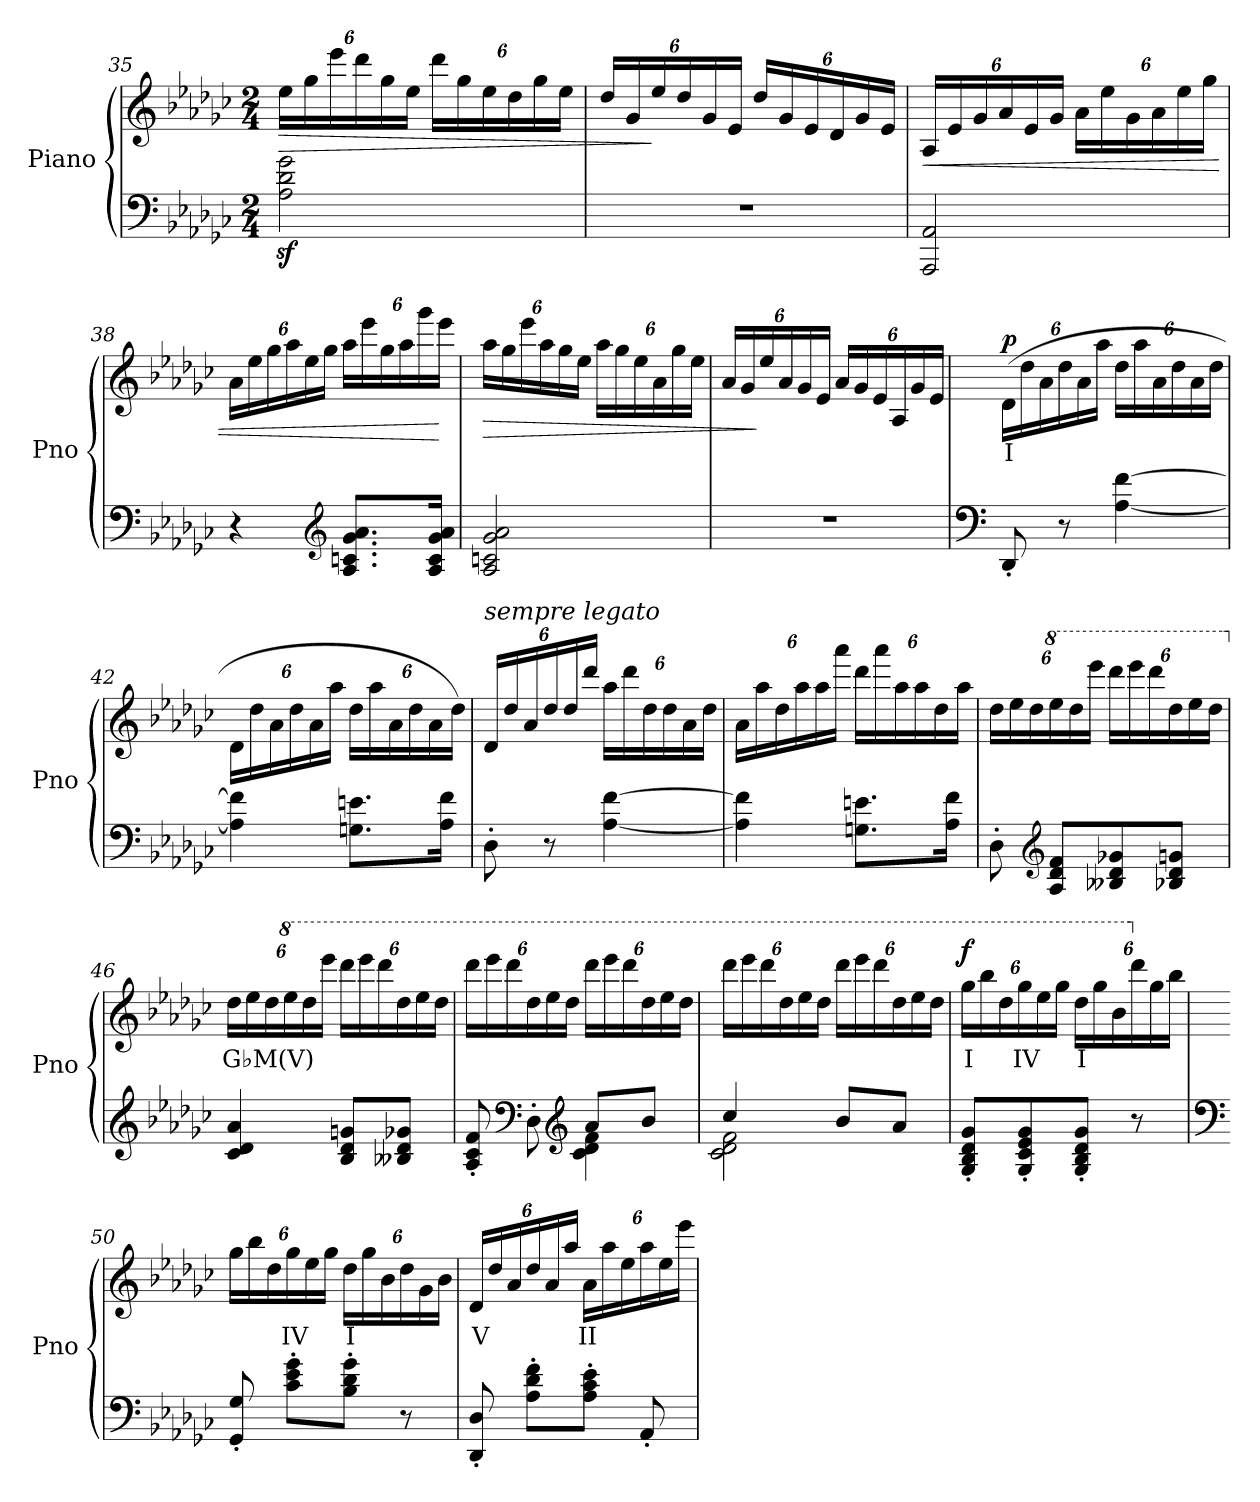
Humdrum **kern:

**kern	**kern	**text	**dynam
*part1	*part1	*part1	*part1
*staff2	*staff1	*staff1	*staff1/2
*I"Piano	*	*	*
*I'Pno	*	*	*
*clefF4	*clefG2	*	*
*k[b-e-a-d-g-c-]	*k[b-e-a-d-g-c-]	*	*
*M2/4	*M2/4	*	*
*	*Xbrackettup	*	*
=35	=35	=35	=35
!	!	!	!LO:HP:b
2A-\z< 2d-\z< 2g-\z<	24ee-\LL	.	>
.	24gg-\	.	.
.	24eee-\	.	.
.	24ddd-\	.	.
.	24gg-\	.	.
.	24ee-\JJ	.	.
.	24ddd-\LL	.	.
.	24gg-\	.	.
.	24ee-\	.	.
.	24dd-\	.	.
.	24gg-\	.	.
.	24ee-\JJ	.	.
=36	=36	=36	=36
2r	24dd-/LL	.	.
.	24g-/	.	.
.	24ee-/	.	]
.	24dd-/	.	.
.	24g-/	.	.
.	24e-/JJ	.	.
.	24dd-/LL	.	.
.	24g-/	.	.
.	24e-/	.	.
.	24d-/	.	.
.	24g-/	.	.
.	24e-/JJ	.	.
!!LO:LB:g=z
=37	=37	=37	=37
!	!	!	!LO:HP:b
2AAA-/ 2AA-/	24A-/LL	.	<
.	24e-/	.	.
.	24g-/	.	.
.	24a-/	.	.
.	24e-/	.	.
.	24g-/JJ	.	.
.	24a-\LL	.	.
.	24ee-\	.	.
.	24g-\	.	.
.	24a-\	.	.
.	24ee-\	.	.
.	24gg-\JJ	.	.
=38	=38	=38	=38
4r	24a-\LL	.	.
.	24ee-\	.	.
.	24gg-\	.	.
.	24aa-\	.	.
.	24ee-\	.	.
.	24gg-\JJ	.	.
*clefG2	*	*	*
8.A-/ 8.cn/ 8.g-/ 8.a-/L	24aa-\LL	.	.
.	24eee-\	.	.
.	24gg-\	.	.
.	24aa-\	.	.
.	24ggg-\	.	.
16A-/ 16c/ 16g-/ 16a-/Jk	.	.	.
.	24eee-\JJ	.	[
=39	=39	=39	=39
!	!	!	!LO:HP:b
2A-/ 2cn/ 2g-/ 2a-/	24aa-\LL	.	>
.	24gg-\	.	.
.	24eee-\	.	.
.	24aa-\	.	.
.	24gg-\	.	.
.	24ee-\JJ	.	.
.	24aa-\LL	.	.
.	24gg-\	.	.
.	24ee-\	.	.
.	24a-\	.	.
.	24gg-\	.	.
.	24ee-\JJ	.	.
!!LO:PB:g=z
=40	=40	=40	=40
2r	24a-/LL	.	.
.	24g-/	.	.
.	24ee-/	.	]
.	24a-/	.	.
.	24g-/	.	.
.	24e-/JJ	.	.
.	24a-/LL	.	.
.	24g-/	.	.
.	24e-/	.	.
.	24A-/	.	.
.	24g-/	.	.
.	24e-/JJ	.	.
!!LO:PB:g=z
=41	=41	=41	=41
*clefF4	*	*	*
!	!	!LO:LY:b	!LO:DY:b
8DD-'/	(>24d-\LL	I	p
.	24dd-\	.	.
.	24a-\	.	.
8r	24dd-\	.	.
.	24a-\	.	.
.	24aa-\JJ	.	.
[4A-\ [4f\	24dd-\LL	.	.
.	24aa-\	.	.
.	24a-\	.	.
.	24dd-\	.	.
.	24a-\	.	.
.	24dd-\JJ	.	.
=42	=42	=42	=42
4A-\] 4f\]	24d-\LL	.	.
.	24dd-\	.	.
.	24a-\	.	.
.	24dd-\	.	.
.	24a-\	.	.
.	24aa-\JJ	.	.
8.Gn\ 8.en\L	24dd-\LL	.	.
.	24aa-\	.	.
.	24a-\	.	.
.	24dd-\	.	.
.	24a-\	.	.
16A-\ 16f\Jk	.	.	.
.	24dd-\JJ)	.	.
=43	=43	=43	=43
!	!LO:TX:a:i:t=sempre legato	!	!
8D-'\	24d-/LL	.	.
.	24dd-/	.	.
.	24a-/	.	.
8r	24dd-/	.	.
.	24dd-/	.	.
.	24ddd-/JJ	.	.
[4A-\ [4f\	24aa-\LL	.	.
.	24ddd-\	.	.
.	24dd-\	.	.
.	24dd-\	.	.
.	24a-\	.	.
.	24dd-\JJ	.	.
!!LO:LB:g=z
=44	=44	=44	=44
4A-\] 4f\]	24a-\LL	.	.
.	24aa-\	.	.
.	24dd-\	.	.
.	24aa-\	.	.
.	24aa-\	.	.
.	24aaa-\JJ	.	.
8.Gn\ 8.en\L	24ddd-\LL	.	.
.	24aaa-\	.	.
.	24aa-\	.	.
.	24aa-\	.	.
.	24dd-\	.	.
16A-\ 16f\Jk	.	.	.
.	24aa-\JJ	.	.
!!LO:LB:g=z
=45	=45	=45	=45
8D-'\	24dd-\LL	.	.
.	24ee-\	.	.
.	24dd-\	.	.
*clefG2	*	*	*
*	*8va	*	*
8A-/ 8d-/ 8f/L	24eee-\	.	.
.	24ddd-\	.	.
.	24eeee-\JJ	.	.
8B--X/ 8d-/ 8g-X/	24dddd-\LL	.	.
.	24eeee-\	.	.
.	24dddd-\	.	.
8B-X/ 8d-/ 8gn/J	24ddd-\	.	.
.	24eee-\	.	.
.	24ddd-\JJ	.	.
=46	=46	=46	=46
*	*X8va	*	*
!	!	!LO:LY:b	!
4c-/ 4d-/ 4a-/	24dd-\LL	G♭M(V)	.
.	24ee-\	.	.
.	24dd-\	.	.
*	*8va	*	*
.	24eee-\	.	.
.	24ddd-\	.	.
.	24eeee-\JJ	.	.
8B-/ 8d-/ 8gn/L	24dddd-\LL	.	.
.	24eeee-\	.	.
.	24dddd-\	.	.
8B--X/ 8d-/ 8g-X/J	24ddd-\	.	.
.	24eee-\	.	.
.	24ddd-\JJ	.	.
=47	=47	=47	=47
*^	*	*	*
8A-/' 8c-/' 8f/'	4ryy	24dddd-\LL	.	.
.	.	24eeee-\	.	.
.	.	24dddd-\	.	.
*clefF4	*	*	*	*
8D-'\	.	24ddd-\	.	.
.	.	24eee-\	.	.
.	.	24ddd-\JJ	.	.
*clefG2	*	*	*	*
8a-/L	4c-\ 4d-\ 4f\	24dddd-\LL	.	.
.	.	24eeee-\	.	.
.	.	24dddd-\	.	.
8b-/J	.	24ddd-\	.	.
.	.	24eee-\	.	.
.	.	24ddd-\JJ	.	.
!!LO:LB:g=z
=48	=48	=48	=48	=48
4cc-/	2c-\ 2d-\ 2f\	24dddd-\LL	.	.
.	.	24eeee-\	.	.
.	.	24dddd-\	.	.
.	.	24ddd-\	.	.
.	.	24eee-\	.	.
.	.	24ddd-\JJ	.	.
8b-/L	.	24dddd-\LL	.	.
.	.	24eeee-\	.	.
.	.	24dddd-\	.	.
8a-/J	.	24ddd-\	.	.
.	.	24eee-\	.	.
.	.	24ddd-\JJ	.	.
*v	*v	*	*	*
=49	=49	=49	=49
!	!	!LO:LY:b	!LO:DY:b
8G-/' 8B-/' 8d-/' 8g-/'L	24ggg-\LL	I	f
.	24bbb-\	.	.
.	24ddd-\	.	.
!	!	!LO:LY:b	!
8G-/' 8c-/' 8e-/' 8g-/'	24ggg-\	IV	.
.	24eee-\	.	.
.	24ggg-\JJ	.	.
!	!	!LO:LY:b	!
8G-/' 8B-/' 8d-/' 8g-/'J	24ddd-\LL	I	.
.	24ggg-\	.	.
.	24bb-\	.	.
*	*X8va	*	*
8r	24ddd-\	.	.
.	24gg-\	.	.
.	24bb-\JJ	.	.
=50	=50	=50	=50
*clefF4	*	*	*
8GG-/' 8G-/'	24gg-\LL	.	.
.	24bb-\	.	.
.	24dd-\	.	.
!	!	!LO:LY:b	!
8c-\' 8e-\' 8g-\'L	24gg-\	IV	.
.	24ee-\	.	.
.	24gg-\JJ	.	.
!	!	!LO:LY:b	!
8B-\' 8d-\' 8g-\'J	24dd-\LL	I	.
.	24gg-\	.	.
.	24b-\	.	.
8r	24dd-\	.	.
.	24g-\	.	.
.	24b-\JJ	.	.
!!LO:PB:g=z
=51	=51	=51	=51
!	!	!LO:LY:b	!
8DD-/' 8D-/'	24d-/LL	V	.
.	24dd-/	.	.
.	24a-/	.	.
8A-\' 8d-\' 8f\'L	24dd-/	.	.
.	24a-/	.	.
.	24aa-/JJ	.	.
!	!	!LO:LY:b	!
8A-\' 8c-\' 8e-\'J	24a-\LL	II	.
.	24aa-\	.	.
.	24ee-\	.	.
8AA-'/	24aa-\	.	.
.	24ee-\	.	.
.	24eee-\JJ	.	.
=	=	=	=
*-	*-	*-	*-
